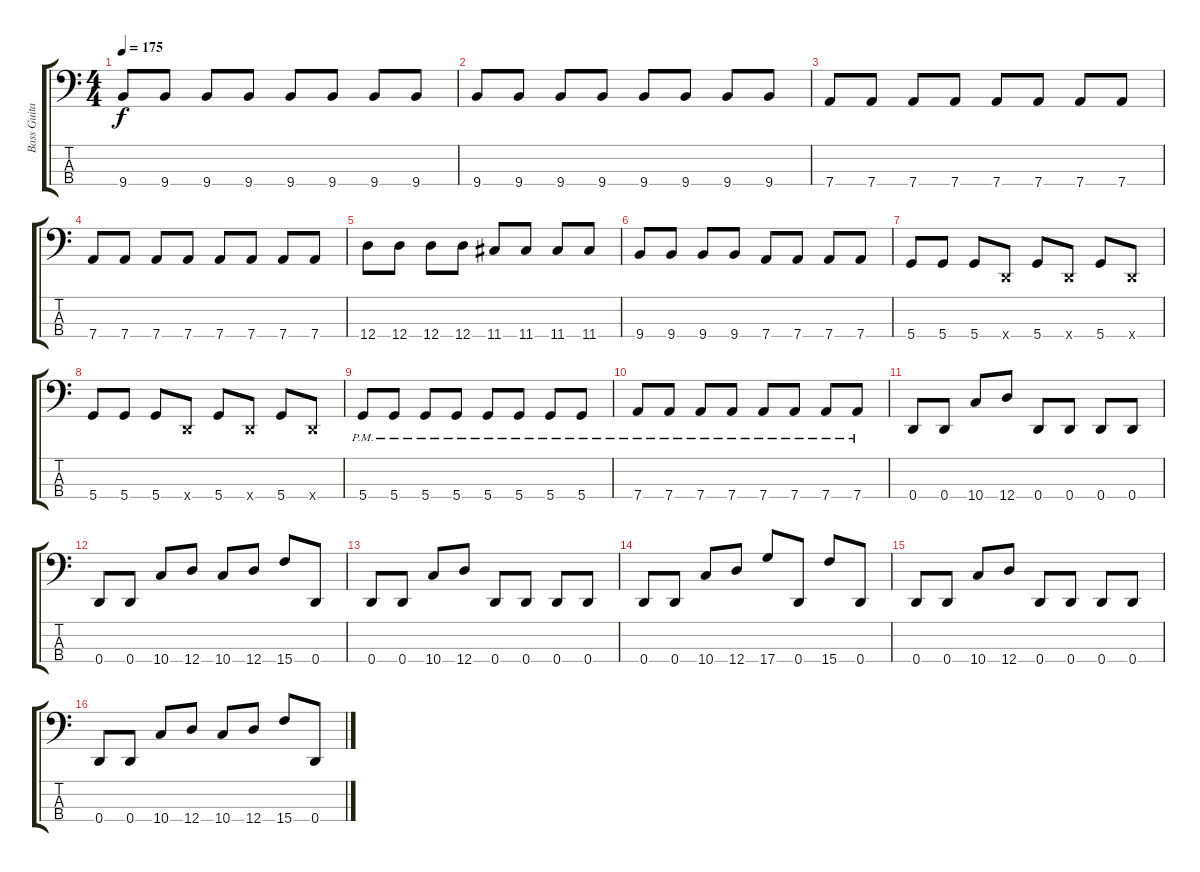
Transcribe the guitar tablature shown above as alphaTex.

\track ("Bass Guitar [Joe Morgan]" "Bass Guita") {instrument electricbassfinger}
\staff {score tabs}
\tuning (G2 D2 A1 D1) {hide}
\ts (4 4)
\tempo 175
\clef f4
\ks c
9.4.8{dy f} 9.4.8 9.4.8 9.4.8 9.4.8 9.4.8 9.4.8 9.4.8 |
9.4.8 9.4.8 9.4.8 9.4.8 9.4.8 9.4.8 9.4.8 9.4.8 |
7.4.8 7.4.8 7.4.8 7.4.8 7.4.8 7.4.8 7.4.8 7.4.8 |
7.4.8 7.4.8 7.4.8 7.4.8 7.4.8 7.4.8 7.4.8 7.4.8 |
12.4.8 12.4.8 12.4.8 12.4.8 11.4.8 11.4.8 11.4.8 11.4.8 |
9.4.8 9.4.8 9.4.8 9.4.8 7.4.8 7.4.8 7.4.8 7.4.8 |
5.4.8 5.4.8 5.4.8 0.4{x}.8 5.4.8 0.4{x}.8 5.4.8 0.4{x}.8 |
5.4.8 5.4.8 5.4.8 0.4{x}.8 5.4.8 0.4{x}.8 5.4.8 0.4{x}.8 |
5.4{pm}.8 5.4{pm}.8 5.4{pm}.8 5.4{pm}.8 5.4{pm}.8 5.4{pm}.8 5.4{pm}.8 5.4{pm}.8 |
7.4{pm}.8 7.4{pm}.8 7.4{pm}.8 7.4{pm}.8 7.4{pm}.8 7.4{pm}.8 7.4{pm}.8 7.4{pm}.8 |
0.4.8 0.4.8 10.4.8 12.4.8 0.4.8 0.4.8 0.4.8 0.4.8 |
0.4.8 0.4.8 10.4.8 12.4.8 10.4.8 12.4.8 15.4.8 0.4.8 |
0.4.8 0.4.8 10.4.8 12.4.8 0.4.8 0.4.8 0.4.8 0.4.8 |
0.4.8 0.4.8 10.4.8 12.4.8 17.4.8 0.4.8 15.4.8 0.4.8 |
0.4.8 0.4.8 10.4.8 12.4.8 0.4.8 0.4.8 0.4.8 0.4.8 |
0.4.8 0.4.8 10.4.8 12.4.8 10.4.8 12.4.8 15.4.8 0.4.8
